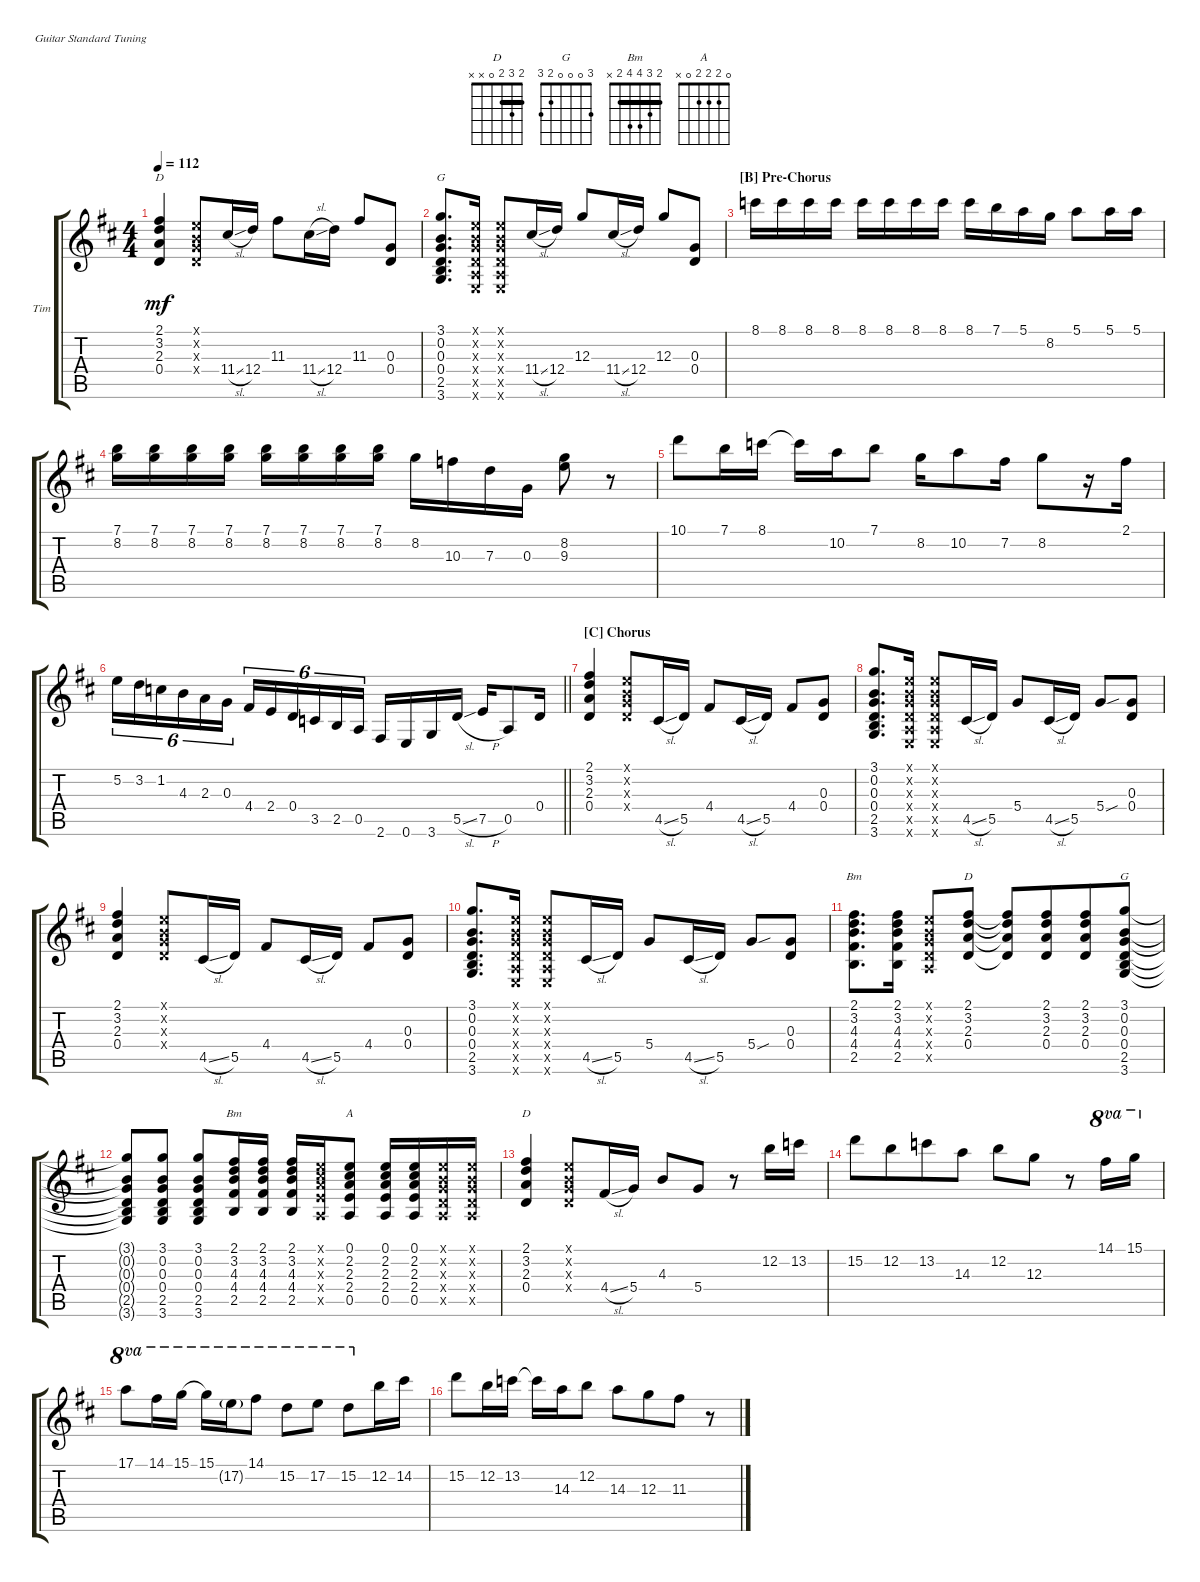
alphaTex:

\defaultSystemsLayout 4
\bracketExtendMode groupsimilarinstruments
\firstSystemTrackNameOrientation horizontal
\otherSystemsTrackNameOrientation horizontal
\track ("Tim Reynolds" "Tim") {instrument acousticguitarsteel}
\staff {score tabs}
\tuning (E4 B3 G3 D3 A2 E2)
\chord ("D" 2 3 2 0 x x) {barre 2}
\chord ("G" 3 0 0 0 2 3)
\chord ("Bm" 2 3 4 4 2 x) {barre 2}
\chord ("A" 0 2 2 2 0 x)
\ts (4 4)
\tempo 112
\clef g2
\ks d
(2.1 3.2 2.3 0.4).4{ch "D" dy mf} (0.4{x} 0.3{x} 0.2{x} 0.1{x}).8 11.4{sl}.16 12.4.16 11.3.8 11.4{sl}.16 12.4.16 11.3.8 (0.3 0.4).8 |
(3.6 2.5 0.4 0.3 0.2 3.1).8{d ch "G"} (0.1{x} 0.2{x} 0.3{x} 0.4{x} 0.5{x} 0.6{x}).16 (0.6{x} 0.5{x} 0.4{x} 0.3{x} 0.2{x} 0.1{x}).8 11.4{sl}.16 12.4.16 12.3.8 11.4{sl}.16 12.4.16 12.3.8{beam invert} (0.3 0.4).8 |
\section ("B" "Pre-Chorus")
8.1.16 8.1.16 8.1.16 8.1.16 8.1.16 8.1.16 8.1.16 8.1.16 8.1.16 7.1.16 5.1.16 8.2.16 5.1.8 5.1.16 5.1.16 |
(7.1 8.2).16 (7.1 8.2).16 (7.1 8.2).16 (7.1 8.2).16 (7.1 8.2).16 (7.1 8.2).16 (7.1 8.2).16 (7.1 8.2).16 8.2.16 10.3.16 7.3.16 0.3.16 (8.2 9.3).8 r.8 |
10.1.8 7.1.16 8.1.16 8.1{t}.16 10.2.16 7.1.8 8.2.16 10.2.8 7.2.16 8.2.8 r.16 2.1.16 |
\barLineRight lightlight
5.2.16{tu (6 4)} 3.2.16{tu (6 4)} 1.2.16{tu (6 4)} 4.3.16{tu (6 4)} 2.3.16{tu (6 4)} 0.3.16{tu (6 4)} 4.4.16{tu (6 4)} 2.4.16{tu (6 4)} 0.4.16{tu (6 4)} 3.5.16{tu (6 4)} 2.5.16{tu (6 4)} 0.5.16{tu (6 4)} 2.6.16 0.6.16 3.6.16 5.5{sl}.16 7.5{h}.16 0.5.8 0.4.16 |
\section ("C" "Chorus")
(2.1 3.2 2.3 0.4).4 (0.4{x} 0.3{x} 0.2{x} 0.1{x}).8 4.5{sl}.16 5.5.16 4.4.8 4.5{sl}.16 5.5.16 4.4.8 (0.4 0.3).8 |
(3.6 2.5 0.4 0.3 0.2 3.1).8{d} (0.1{x} 0.2{x} 0.3{x} 0.4{x} 0.5{x} 0.6{x}).16 (0.6{x} 0.5{x} 0.4{x} 0.3{x} 0.2{x} 0.1{x}).8 4.5{sl}.16 5.5.16 5.4.8 4.5{sl}.16 5.5.16 5.4{sou}.8 (0.4 0.3).8 |
(2.1 3.2 2.3 0.4).4 (0.4{x} 0.3{x} 0.2{x} 0.1{x}).8 4.5{sl}.16 5.5.16 4.4.8 4.5{sl}.16 5.5.16 4.4.8 (0.4 0.3).8 |
(3.6 2.5 0.4 0.3 0.2 3.1).8{d} (0.1{x} 0.2{x} 0.3{x} 0.4{x} 0.5{x} 0.6{x}).16 (0.6{x} 0.5{x} 0.4{x} 0.3{x} 0.2{x} 0.1{x}).8 4.5{sl}.16 5.5.16 5.4.8 4.5{sl}.16 5.5.16 5.4{sou}.8 (0.4 0.3).8 |
(2.5 4.4 4.3 3.2 2.1).8{d ch "Bm" beam invert} (2.5 4.4 4.3 3.2 2.1).16 (0.1{x} 0.2{x} 0.3{x} 0.4{x} 0.5{x}).8 (2.1 3.2 2.3 0.4).8{ch "D"} (2.1{t} 3.2{t} 2.3{t} 0.4{t}).8{beam merge} (2.1 3.2 2.3 0.4).8{beam merge} (2.1 3.2 2.3 0.4).8{beam merge} (3.1 0.2 0.3 0.4 3.6 2.5).8{ch "G"} |
(3.1{t} 0.2{t} 0.3{t} 3.6{t} 2.5{t} 0.4{t}).8{beam merge} (3.1 0.2 0.3 3.6 2.5 0.4).8 (3.1 0.2 0.3 3.6 2.5 0.4).8 (2.5 4.4 4.3 3.2 2.1).16{ch "Bm"} (2.5 4.4 4.3 3.2 2.1).16 (2.5 4.4 4.3 3.2 2.1).16 (0.5{x} 2.4{x} 2.3{x} 2.2{x} 0.1{x}).16 (0.1 2.2 2.3 2.4 0.5).8{ch "A"} (0.1 2.2 2.3 2.4 0.5).16 (0.1 2.2 2.3 2.4 0.5).16 (0.5{x} 0.4{x} 0.3{x} 0.2{x} 0.1{x}).16 (0.1{x} 0.2{x} 0.3{x} 0.4{x} 0.5{x}).16 |
(2.1 3.2 2.3 0.4).4{ch "D"} (0.4{x} 0.3{x} 0.2{x} 0.1{x}).8 4.4{sl}.16 5.4.16 4.3.8 5.4.8 r.8 12.2.16 13.2.16 |
15.2.8{beam merge} 12.2.8{beam merge} 13.2.8{beam merge} 14.3.8 12.2.8 12.3.8 r.8 14.1.16{ot 8va} 15.1.16{ot 8va} |
17.1.8{ot 8va} 14.1.16{ot 8va} 15.1.16{ot 8va legatoorigin} 15.1.16{ot 8va} 17.2{g}.16{ot 8va} 14.1.8{ot 8va} 15.2.8{ot 8va} 17.2.8{ot 8va} 15.2.8{ot 8va} 12.2.16 14.2.16 |
15.2.8 12.2.16 13.2.16 13.2{t}.16 14.3.16 12.2.8 14.3.8{beam merge} 12.3.8{beam merge} 11.3.8 r.8
